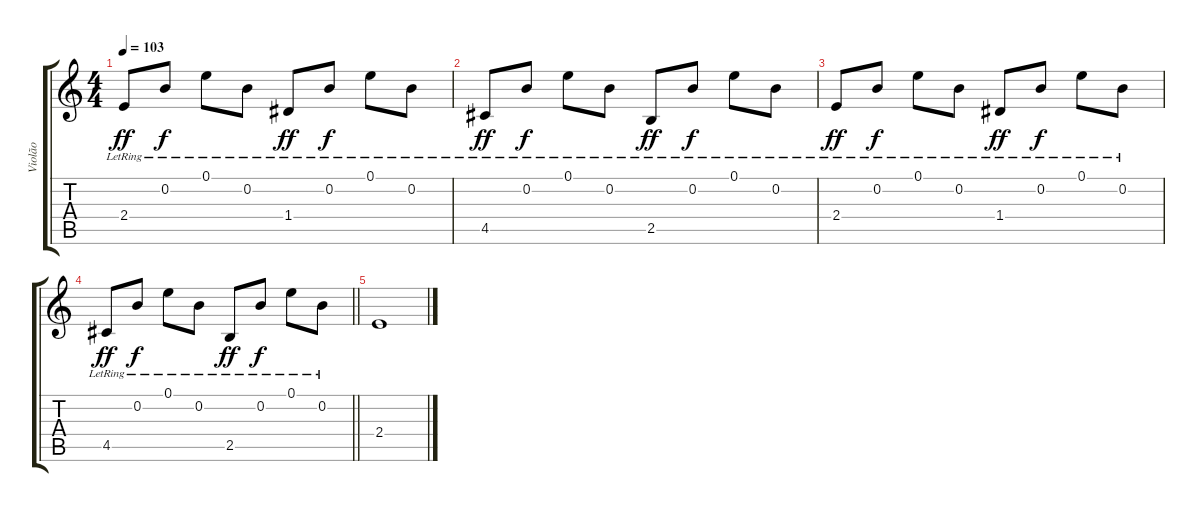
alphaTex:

\track ("Violão" "Violão") {instrument acousticguitarnylon}
\staff {score tabs}
\tuning (E4 B3 G3 D3 A2 E2) {hide}
\ts (4 4)
\tempo 103
\clef g2
\ks c
2.4{lr}.8{dy ff} 0.2{lr}.8{dy f} 0.1{lr}.8 0.2{lr}.8 1.4{lr}.8{dy ff} 0.2{lr}.8{dy f} 0.1{lr}.8 0.2{lr}.8 |
4.5{lr}.8{dy ff} 0.2{lr}.8{dy f} 0.1{lr}.8 0.2{lr}.8 2.5{lr}.8{dy ff} 0.2{lr}.8{dy f} 0.1{lr}.8 0.2{lr}.8 |
2.4{lr}.8{dy ff} 0.2{lr}.8{dy f} 0.1{lr}.8 0.2{lr}.8 1.4{lr}.8{dy ff} 0.2{lr}.8{dy f} 0.1{lr}.8 0.2{lr}.8 |
\barLineRight lightlight
4.5{lr}.8{dy ff} 0.2{lr}.8{dy f} 0.1{lr}.8 0.2{lr}.8 2.5{lr}.8{dy ff} 0.2{lr}.8{dy f} 0.1{lr}.8 0.2{lr}.8 |
2.4.1
